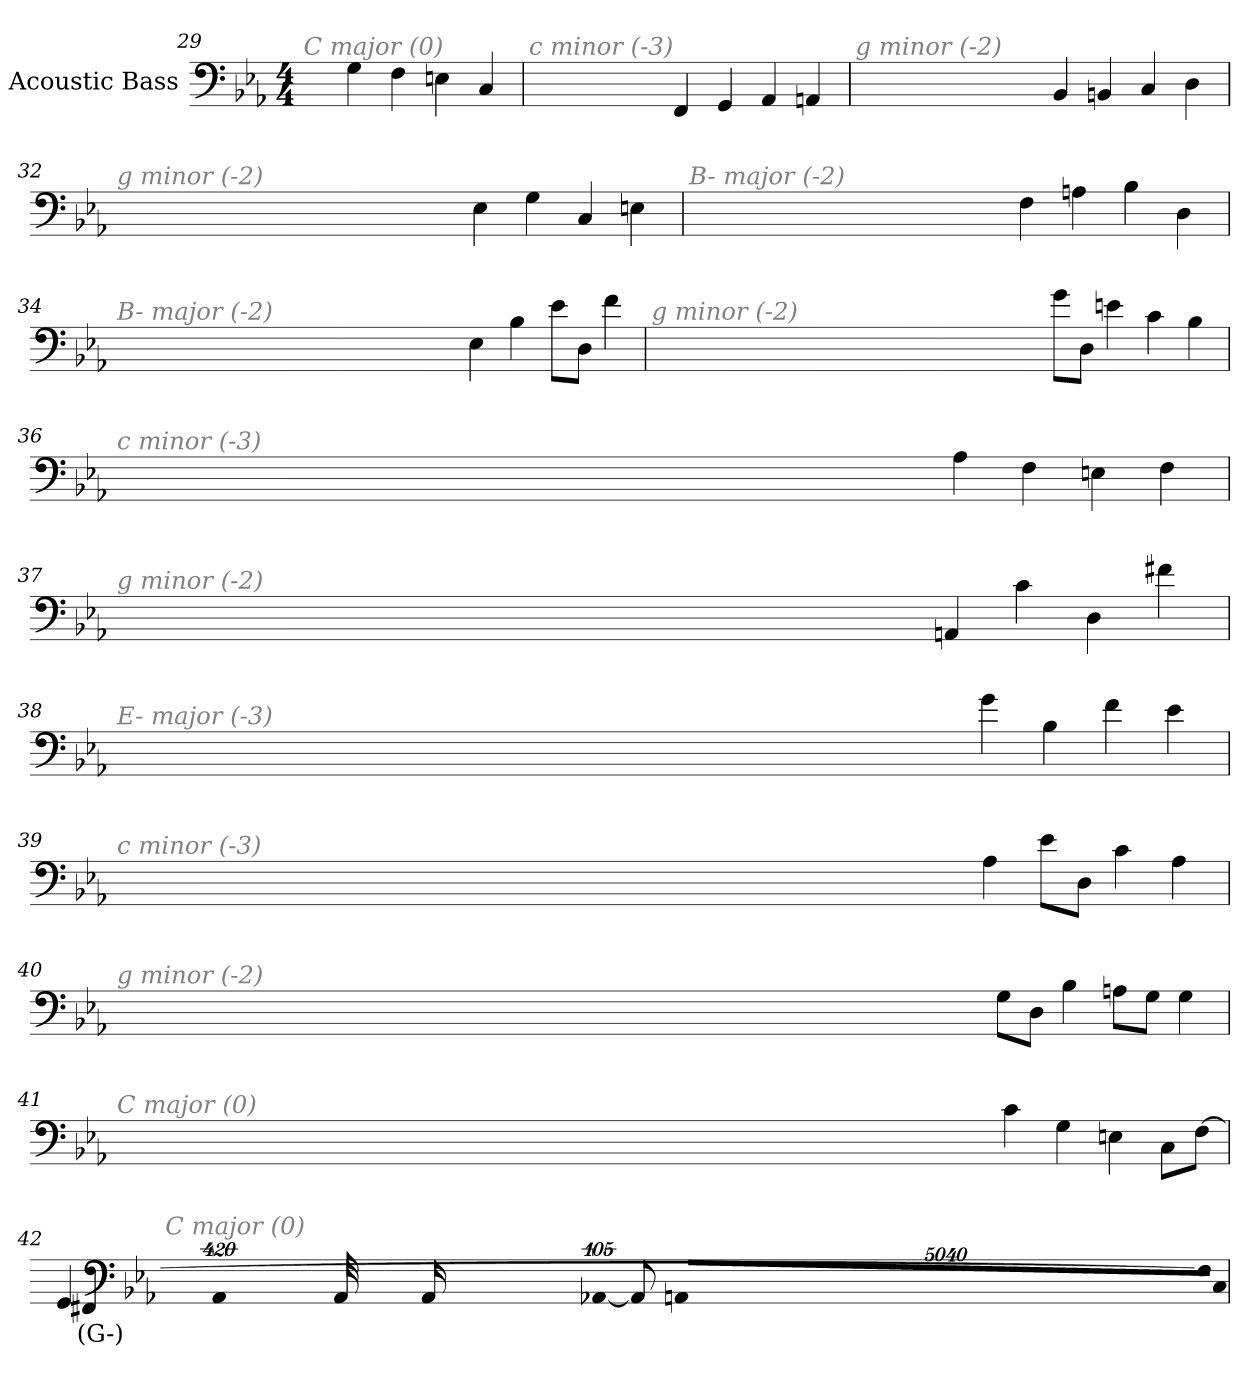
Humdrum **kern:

**kern	**text
*part1	*part1
*staff1	*staff1
*I"Acoustic Bass	*
*clefF4	*
*ITrd7c12	*
*k[b-e-a-]	*
*E-:	*
*M4/4	*
=29	=29
!LO:TX:i:color=#808080:t=C major (0)	!
4GG	.
4FF	.
4EEn	.
4CC	.
=30	=30
!LO:TX:i:color=#808080:t=c minor (-3)	!
4FFF	.
4GGG	.
4AAA-	.
4AAAn	.
=31	=31
!LO:TX:i:color=#808080:t=g minor (-2)	!
4BBB-	.
4BBBn	.
4CC	.
4DD	.
=32	=32
!LO:TX:i:color=#808080:t=g minor (-2)	!
4EE-	.
4GG	.
4CC	.
4EEn	.
=33	=33
!LO:TX:i:color=#808080:t=B- major (-2)	!
4FF	.
4AAn	.
4BB-	.
4DD	.
=34	=34
!LO:TX:i:color=#808080:t=B- major (-2)	!
4EE-	.
4BB-	.
8E-L	.
8DDJ	.
4F	.
=35	=35
!LO:TX:i:color=#808080:t=g minor (-2)	!
8GL	.
8DDJ	.
4En	.
4C	.
4BB-	.
=36	=36
!LO:TX:i:color=#808080:t=c minor (-3)	!
4AA-	.
4FF	.
4EEn	.
4FF	.
=37	=37
!LO:TX:i:color=#808080:t=g minor (-2)	!
4AAAn	.
4C	.
4DD	.
4F#X	.
=38	=38
!LO:TX:i:color=#808080:t=E- major (-3)	!
4G	.
4BB-	.
4F	.
4E-	.
=39	=39
!LO:TX:i:color=#808080:t=c minor (-3)	!
4AA-	.
8E-L	.
8DDJ	.
4C	.
4AA-	.
=40	=40
!LO:TX:i:color=#808080:t=g minor (-2)	!
8GGL	.
8DDJ	.
4BB-	.
8AAnL	.
8GGJ	.
4GG	.
=41	=41
!LO:TX:i:color=#808080:t=C major (0)	!
4C	.
4GG	.
4EEn	.
8CCL	.
[8FFJ	.
=42	=42
!LO:TX:i:color=#808080:t=C major (0)	!
!LO:N:vis=8	!
40320%3347FFL]	.
!LO:N:vis=8	!
40320%3347CC	.
!LO:N:vis=8	!
40320%3347AAAnJ	.
!LO:N:vis=1024	!
[13440%13AAA-X	.
8AAA-_	.
16AAA-_	.
32AAA-_	.
!LO:N:vis=1024%31	!
13440%407AAA-]	.
4GGG	.
4FFF#Xi	(G-)
=	=
*-	*-
